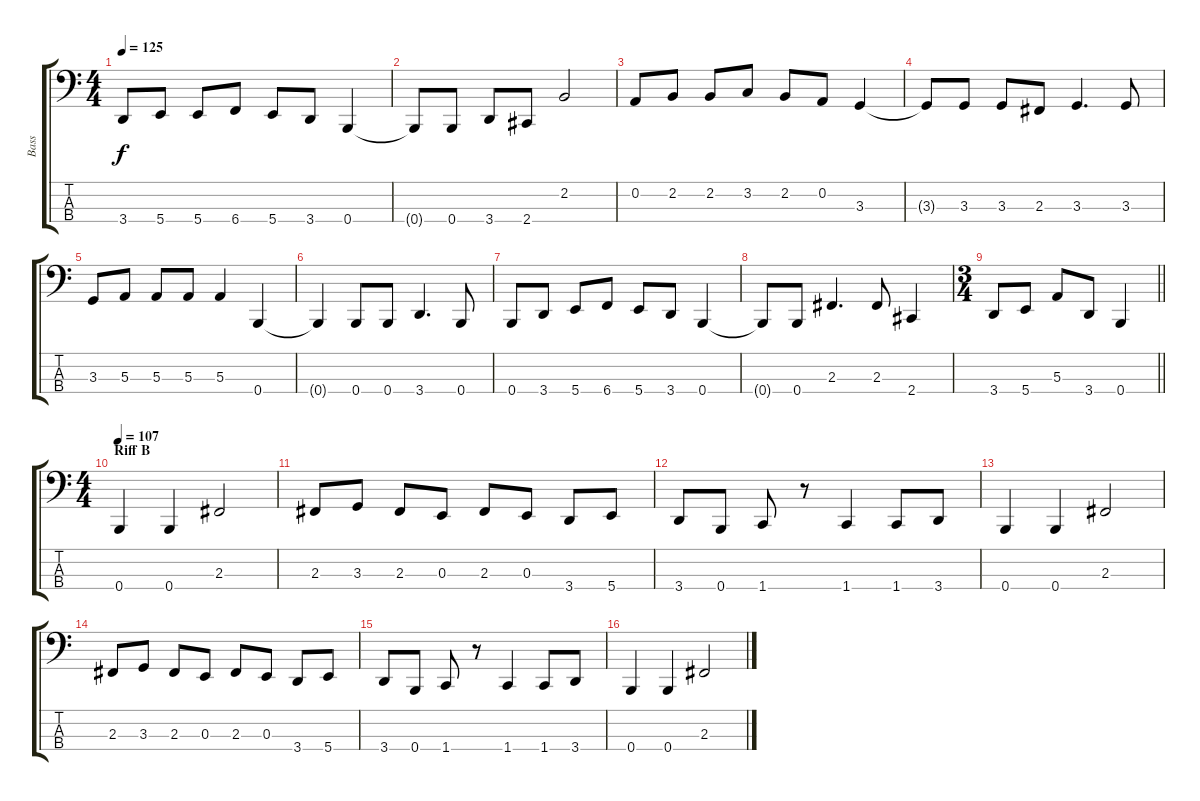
\track ("Bass" "Bass") {instrument electricbassfinger}
\staff {score tabs}
\tuning (D2 A1 E1 B0) {hide}
\ts (4 4)
\tempo 125
\clef f4
\ks c
3.4.8{dy f} 5.4.8 5.4.8 6.4.8 5.4.8 3.4.8 0.4.4 |
0.4{t}.8 0.4.8 3.4.8 2.4.8 2.2.2 |
0.2.8 2.2.8 2.2.8 3.2.8 2.2.8 0.2.8 3.3.4 |
3.3{t}.8 3.3.8 3.3.8 2.3.8 3.3.4{d} 3.3.8 |
3.3.8 5.3.8 5.3.8 5.3.8 5.3.4 0.4.4 |
0.4{t}.4 0.4.8 0.4.8 3.4.4{d} 0.4.8 |
0.4.8 3.4.8 5.4.8 6.4.8 5.4.8 3.4.8 0.4.4 |
0.4{t}.8 0.4.8 2.3.4{d} 2.3.8 2.4.4 |
\ts (3 4)
\barLineRight lightlight
3.4.8 5.4.8 5.3.8 3.4.8 0.4.4 |
\ts (4 4)
\section ("" "Riff B")
\tempo 107
0.4.4 0.4.4 2.3.2 |
2.3.8 3.3.8 2.3.8 0.3.8 2.3.8 0.3.8 3.4.8 5.4.8 |
3.4.8 0.4.8 1.4.8 r.8 1.4.4 1.4.8 3.4.8 |
0.4.4 0.4.4 2.3.2 |
2.3.8 3.3.8 2.3.8 0.3.8 2.3.8 0.3.8 3.4.8 5.4.8 |
3.4.8 0.4.8 1.4.8 r.8 1.4.4 1.4.8 3.4.8 |
0.4.4 0.4.4 2.3.2
